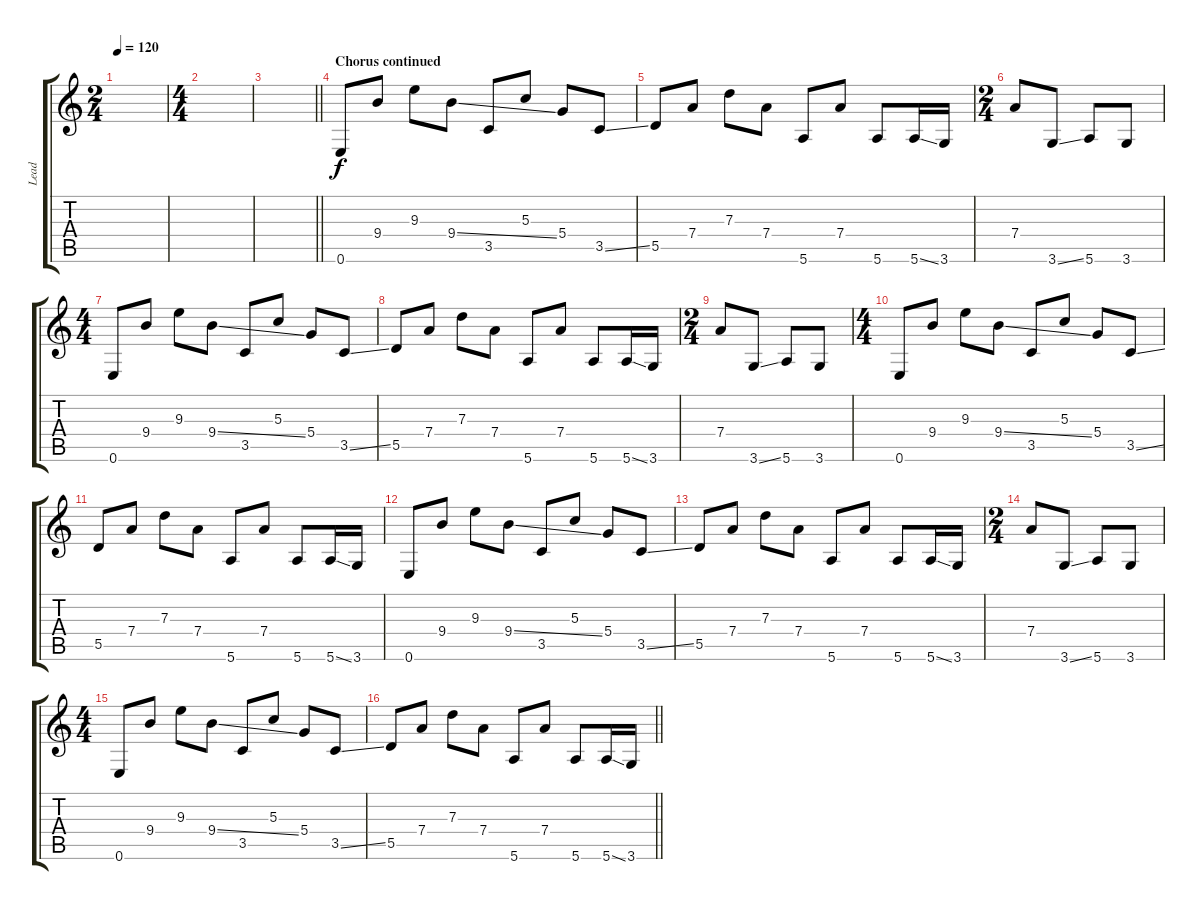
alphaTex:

\track ("Lead" "Lead") {instrument electricguitarjazz}
\staff {score tabs}
\tuning (E4 B3 G3 D3 A2 E2) {hide}
\ts (2 4)
\tempo 120
\clef g2
\ks c
|
\ts (4 4)
|
\barLineRight lightlight
|
\section ("" "Chorus continued ")
0.6.8 9.4.8 9.3.8 9.4{ss}.8 3.5.8 5.3.8 5.4.8 3.5{ss}.8 |
5.5.8 7.4.8 7.3.8 7.4.8 5.6.8 7.4.8 5.6.8 5.6{ss}.16 3.6.16 |
\ts (2 4)
7.4.8 3.6{ss}.8 5.6.8 3.6.8 |
\ts (4 4)
0.6.8 9.4.8 9.3.8 9.4{ss}.8 3.5.8 5.3.8 5.4.8 3.5{ss}.8 |
5.5.8 7.4.8 7.3.8 7.4.8 5.6.8 7.4.8 5.6.8 5.6{ss}.16 3.6.16 |
\ts (2 4)
7.4.8 3.6{ss}.8 5.6.8 3.6.8 |
\ts (4 4)
0.6.8 9.4.8 9.3.8 9.4{ss}.8 3.5.8 5.3.8 5.4.8 3.5{ss}.8 |
5.5.8 7.4.8 7.3.8 7.4.8 5.6.8 7.4.8 5.6.8 5.6{ss}.16 3.6.16 |
0.6.8 9.4.8 9.3.8 9.4{ss}.8 3.5.8 5.3.8 5.4.8 3.5{ss}.8 |
5.5.8 7.4.8 7.3.8 7.4.8 5.6.8 7.4.8 5.6.8 5.6{ss}.16 3.6.16 |
\ts (2 4)
7.4.8 3.6{ss}.8 5.6.8 3.6.8 |
\ts (4 4)
0.6.8 9.4.8 9.3.8 9.4{ss}.8 3.5.8 5.3.8 5.4.8 3.5{ss}.8 |
\barLineRight lightlight
5.5.8 7.4.8 7.3.8 7.4.8 5.6.8 7.4.8 5.6.8 5.6{ss}.16 3.6.16
